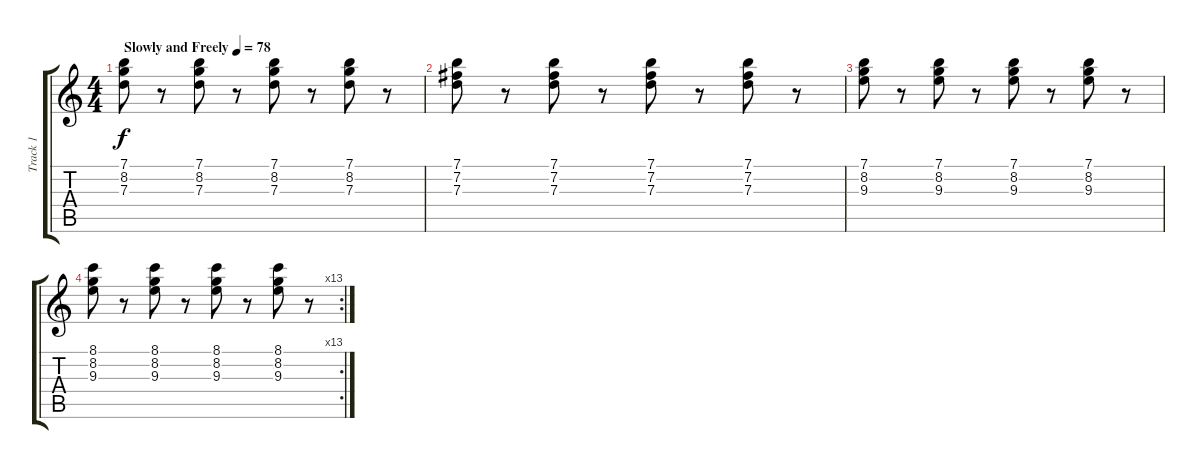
\track ("Track 1" "Track 1") {instrument acousticguitarsteel}
\staff {score tabs}
\tuning (E4 B3 G3 D3 A2 E2) {hide}
\ts (4 4)
\tempo (78 "Slowly and Freely")
\clef g2
\ks c
(7.1 8.2 7.3).8{dy f instrument acousticguitarsteel} r.8 (7.1 8.2 7.3).8 r.8 (7.1 8.2 7.3).8 r.8 (7.1 8.2 7.3).8 r.8 |
(7.1 7.2 7.3).8 r.8 (7.1 7.2 7.3).8 r.8 (7.1 7.2 7.3).8 r.8 (7.1 7.2 7.3).8 r.8 |
(7.1 8.2 9.3).8 r.8 (7.1 8.2 9.3).8 r.8 (7.1 8.2 9.3).8 r.8 (7.1 8.2 9.3).8 r.8 |
\rc 13
(8.1 8.2 9.3).8 r.8 (8.1 8.2 9.3).8 r.8 (8.1 8.2 9.3).8 r.8 (8.1 8.2 9.3).8 r.8
